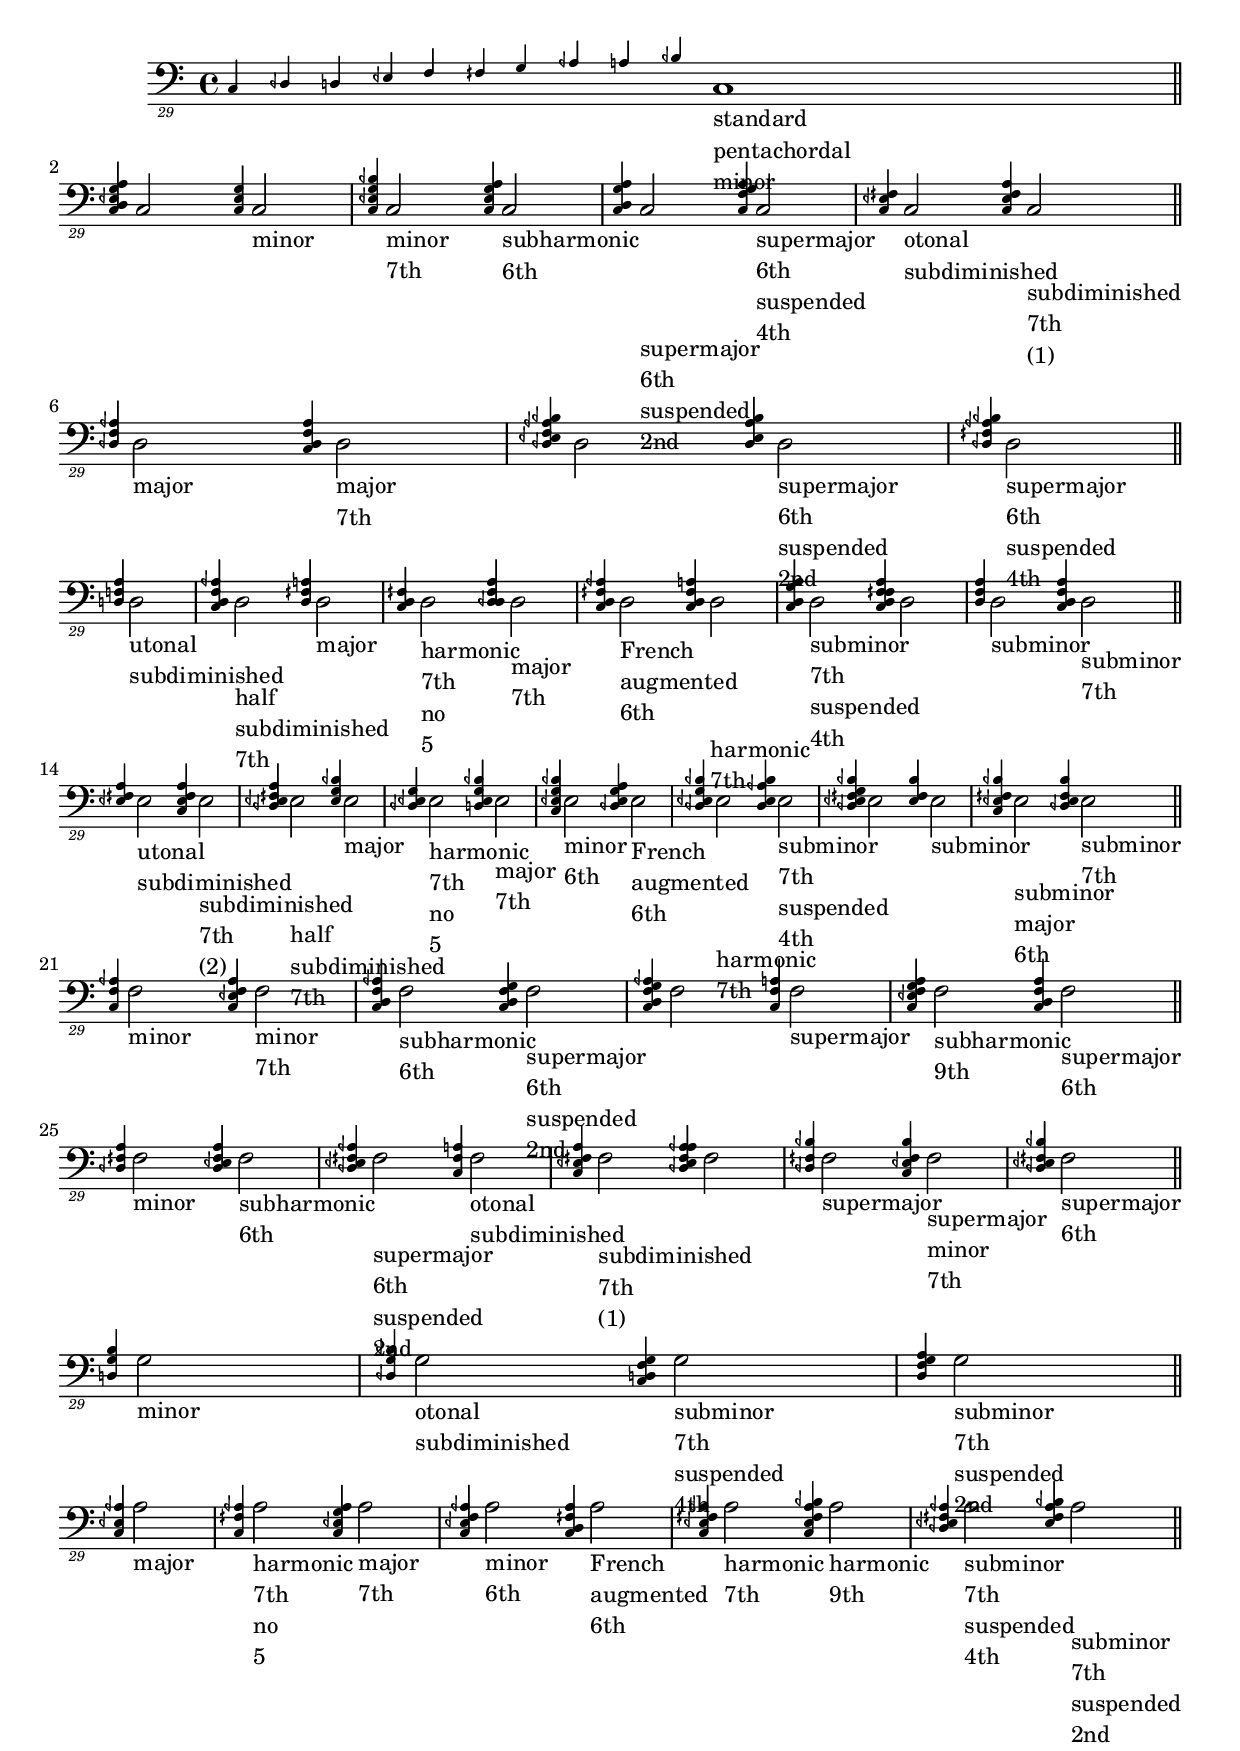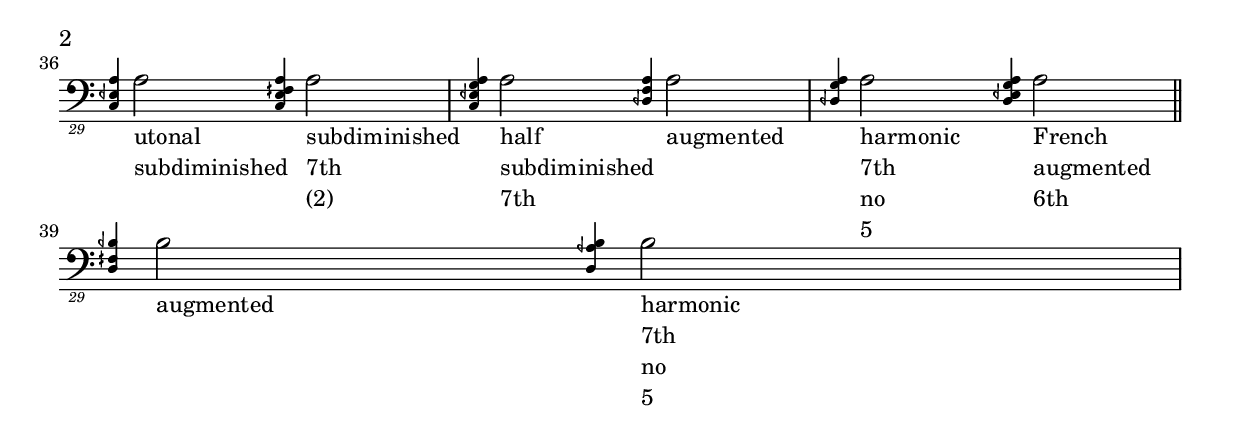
%%% created by Strasheela at 16:24, 23-6-2008

\version "2.10.0"

\layout {
    \context {
      \Score
      \override SpacingSpanner
                #'base-shortest-duration = #(ly:make-moment 1 32)
    }
  }
% \paper {
% }
% \layout {  
% }

% Define 22 ET pitches simply as 1/6 tone alterations...
#(define-public Comma 1/6)
#(define-public SharpMinusComma 1/3)
#(define-public Sharp 1/2)


% Define pitch names: C = c, C/ = cu (comma up), C#\ = cscd (c sharp, comma down),  C# = cs, C\ = ccd, Cb/ = cfcu, Cb = cf

etTwentytwoPitchNames = #`(
  (c . ,(ly:make-pitch -1 0 NATURAL))
  (d . ,(ly:make-pitch -1 1 NATURAL))
  (e . ,(ly:make-pitch -1 2 NATURAL))
  (f . ,(ly:make-pitch -1 3 NATURAL))
  (g . ,(ly:make-pitch -1 4 NATURAL))
  (a . ,(ly:make-pitch -1 5 NATURAL))
  (b . ,(ly:make-pitch -1 6 NATURAL))
  
  (ccu . ,(ly:make-pitch -1 0 Comma))
  (dcu . ,(ly:make-pitch -1 1 Comma))
  (ecu . ,(ly:make-pitch -1 2 Comma))
  (fcu . ,(ly:make-pitch -1 3 Comma))
  (gcu . ,(ly:make-pitch -1 4 Comma))
  (acu . ,(ly:make-pitch -1 5 Comma))
  (bcu . ,(ly:make-pitch -1 6 Comma))

  (cscd . ,(ly:make-pitch -1 0 SharpMinusComma))
  (dscd . ,(ly:make-pitch -1 1 SharpMinusComma))
  (escd . ,(ly:make-pitch -1 2 SharpMinusComma))
  (fscd . ,(ly:make-pitch -1 3 SharpMinusComma))
  (gscd . ,(ly:make-pitch -1 4 SharpMinusComma))
  (ascd . ,(ly:make-pitch -1 5 SharpMinusComma))
  (bscd . ,(ly:make-pitch -1 6 SharpMinusComma))

  (cs . ,(ly:make-pitch -1 0 Sharp))
  (ds . ,(ly:make-pitch -1 1 Sharp))
  (es . ,(ly:make-pitch -1 2 Sharp))
  (fs . ,(ly:make-pitch -1 3 Sharp))
  (gs . ,(ly:make-pitch -1 4 Sharp))
  (as . ,(ly:make-pitch -1 5 Sharp))
  (bs . ,(ly:make-pitch -1 6 Sharp))


  (ccd . ,(ly:make-pitch -1 0 (- Comma)))
  (dcd . ,(ly:make-pitch -1 1 (- Comma)))
  (ecd . ,(ly:make-pitch -1 2 (- Comma)))
  (fcd . ,(ly:make-pitch -1 3 (- Comma)))
  (gcd . ,(ly:make-pitch -1 4 (- Comma)))
  (acd . ,(ly:make-pitch -1 5 (- Comma)))
  (bcd . ,(ly:make-pitch -1 6 (- Comma)))
  
  (cfcu . ,(ly:make-pitch -1 0 (- SharpMinusComma)))
  (dfcu . ,(ly:make-pitch -1 1 (- SharpMinusComma)))
  (efcu . ,(ly:make-pitch -1 2 (- SharpMinusComma)))
  (ffcu . ,(ly:make-pitch -1 3 (- SharpMinusComma)))
  (gfcu . ,(ly:make-pitch -1 4 (- SharpMinusComma)))
  (afcu . ,(ly:make-pitch -1 5 (- SharpMinusComma)))
  (bfcu . ,(ly:make-pitch -1 6 (- SharpMinusComma)))

  (cf . ,(ly:make-pitch -1 0 (- Sharp)))
  (df . ,(ly:make-pitch -1 1 (- Sharp)))
  (ef . ,(ly:make-pitch -1 2 (- Sharp)))
  (ff . ,(ly:make-pitch -1 3 (- Sharp)))
  (gf . ,(ly:make-pitch -1 4 (- Sharp)))
  (af . ,(ly:make-pitch -1 5 (- Sharp)))
  (bf . ,(ly:make-pitch -1 6 (- Sharp)))

)

%% set pitch names.
pitchnames = \etTwentytwoPitchNames 
#(ly:parser-set-note-names parser etTwentytwoPitchNames)


% etTwentytwoGlyphs = #'((1 . "accidentals.doublesharp")
%        (1/2 . "accidentals.sharp")
%        (1/3 . "accidentals.sharp.slashslashslash.stem")
%        (1/6 . "accidentals.rightparen")
%        (0 . "accidentals.natural")
%        (-1/6 . "accidentals.leftparen")
%        (-1/3 . "accidentals.flat.slash")
%        (-1/2 . "accidentals.flat")
%        (-1 . "accidentals.flatflat")
%        )

% etTwentytwoGlyphs = #'((1 . "accidentals.doublesharp")
%        (1/2 . "accidentals.sharp")
%        (1/3 . "accidentals.sharp.slashslashslash.stem")
%        (1/6 . "arrowheads.open.11")
%        (0 . "accidentals.natural")
%        (-1/6 . "arrowheads.open.1M1")
%        (-1/3 . "accidentals.flat.slash")
%        (-1/2 . "accidentals.flat")
%        (-1 . "accidentals.flatflat")
%        )

etTwentytwoGlyphs = #'((1 . "accidentals.doublesharp")
       (1/2 . "accidentals.sharp")
       (1/3 . "accidentals.sharp.slashslash.stem")
       (1/6 . "arrowheads.open.01")
       (0 . "accidentals.natural")
       (-1/6 . "arrowheads.open.0M1")
       (-1/3 . "accidentals.mirroredflat")
       (-1/2 . "accidentals.flat")
       (-1 . "accidentals.flatflat")
       )

{ 
\override Score.Accidental #'glyph-name-alist =  \etTwentytwoGlyphs

\override Score.KeySignature #'glyph-name-alist = \etTwentytwoGlyphs

% test
% \relative { c4 ccu cscd cs d dcd dfcu df c }
% }



 \new Staff { \clef "bass_29"  
 {
  \grace {c,,,,4 dfcu,,,,4 d,,,,4 efcu,,,,4 f,,,,4 fscd,,,,4 g,,,,4 afcu,,,,4 a,,,,4 bfcu,,,,} c,,,,1_\markup{\column {standard pentachordal minor } } \bar "||" \break 
 {
  \grace <c,,,, d,,,, efcu,,,, g,,,, a,,,,>4 c,,,,2_\markup{\column { } } \grace <c,,,, efcu,,,, g,,,,>4 c,,,,2_\markup{\column {minor } } \grace <c,,,, efcu,,,, g,,,, bfcu,,,,>4 c,,,,2_\markup{\column {minor 7th } } \grace <c,,,, efcu,,,, g,,,, a,,,,>4 c,,,,2_\markup{\column {subharmonic 6th } } \grace <c,,,, d,,,, g,,,, a,,,,>4 c,,,,2_\markup{\column {supermajor 6th suspended 2nd } } \grace <c,,,, f,,,, g,,,, a,,,,>4 c,,,,2_\markup{\column {supermajor 6th suspended 4th } } \grace <c,,,, efcu,,,, fscd,,,,>4 c,,,,2_\markup{\column {otonal subdiminished } } \grace <c,,,, efcu,,,, fscd,,,, a,,,,>4 c,,,,2_\markup{\column {subdiminished 7th (1) } } 
} \bar "||" \break 
 {
  \grace <dfcu,,,, f,,,, afcu,,,,>4 dfcu,,,,2_\markup{\column {major } } \grace <dfcu,,,, f,,,, afcu,,,, c,,,,>4 dfcu,,,,2_\markup{\column {major 7th } } \grace <dfcu,,,, efcu,,,, f,,,, afcu,,,, bfcu,,,,>4 dfcu,,,,2_\markup{\column { } } \grace <dfcu,,,, efcu,,,, afcu,,,, bfcu,,,,>4 dfcu,,,,2_\markup{\column {supermajor 6th suspended 2nd } } \grace <dfcu,,,, fscd,,,, afcu,,,, bfcu,,,,>4 dfcu,,,,2_\markup{\column {supermajor 6th suspended 4th } } 
} \bar "||" \break 
 {
  \grace <d,,,, f,,,, afcu,,,,>4 d,,,,2_\markup{\column {utonal subdiminished } } \grace <d,,,, f,,,, afcu,,,, c,,,,>4 d,,,,2_\markup{\column {half subdiminished 7th } } \grace <d,,,, fscd,,,, a,,,,>4 d,,,,2_\markup{\column {major } } \grace <d,,,, fscd,,,, c,,,,>4 d,,,,2_\markup{\column {harmonic 7th no 5 } } \grace <d,,,, fscd,,,, a,,,, dfcu,,,,>4 d,,,,2_\markup{\column {major 7th } } \grace <d,,,, fscd,,,, afcu,,,, c,,,,>4 d,,,,2_\markup{\column {French augmented 6th } } \grace <d,,,, fscd,,,, a,,,, c,,,,>4 d,,,,2_\markup{\column {harmonic 7th } } \grace <d,,,, g,,,, a,,,, c,,,,>4 d,,,,2_\markup{\column {subminor 7th suspended 4th } } \grace <d,,,, f,,,, fscd,,,, a,,,, c,,,,>4 d,,,,2_\markup{\column { } } \grace <d,,,, f,,,, a,,,,>4 d,,,,2_\markup{\column {subminor } } \grace <d,,,, f,,,, a,,,, c,,,,>4 d,,,,2_\markup{\column {subminor 7th } } 
} \bar "||" \break 
 {
  \grace <efcu,,,, fscd,,,, a,,,,>4 efcu,,,,2_\markup{\column {utonal subdiminished } } \grace <efcu,,,, fscd,,,, a,,,, c,,,,>4 efcu,,,,2_\markup{\column {subdiminished 7th (2) } } \grace <efcu,,,, fscd,,,, a,,,, dfcu,,,,>4 efcu,,,,2_\markup{\column {half subdiminished 7th } } \grace <efcu,,,, g,,,, bfcu,,,,>4 efcu,,,,2_\markup{\column {major } } \grace <efcu,,,, g,,,, dfcu,,,,>4 efcu,,,,2_\markup{\column {harmonic 7th no 5 } } \grace <efcu,,,, g,,,, bfcu,,,, d,,,,>4 efcu,,,,2_\markup{\column {major 7th } } \grace <efcu,,,, g,,,, bfcu,,,, c,,,,>4 efcu,,,,2_\markup{\column {minor 6th } } \grace <efcu,,,, g,,,, a,,,, dfcu,,,,>4 efcu,,,,2_\markup{\column {French augmented 6th } } \grace <efcu,,,, g,,,, bfcu,,,, dfcu,,,,>4 efcu,,,,2_\markup{\column {harmonic 7th } } \grace <efcu,,,, afcu,,,, bfcu,,,, dfcu,,,,>4 efcu,,,,2_\markup{\column {subminor 7th suspended 4th } } \grace <efcu,,,, fscd,,,, g,,,, bfcu,,,, dfcu,,,,>4 efcu,,,,2_\markup{\column { } } \grace <efcu,,,, fscd,,,, bfcu,,,,>4 efcu,,,,2_\markup{\column {subminor } } \grace <efcu,,,, fscd,,,, bfcu,,,, c,,,,>4 efcu,,,,2_\markup{\column {subminor major 6th } } \grace <efcu,,,, fscd,,,, bfcu,,,, dfcu,,,,>4 efcu,,,,2_\markup{\column {subminor 7th } } 
} \bar "||" \break 
 {
  \grace <f,,,, afcu,,,, c,,,,>4 f,,,,2_\markup{\column {minor } } \grace <f,,,, afcu,,,, c,,,, efcu,,,,>4 f,,,,2_\markup{\column {minor 7th } } \grace <f,,,, afcu,,,, c,,,, d,,,,>4 f,,,,2_\markup{\column {subharmonic 6th } } \grace <f,,,, g,,,, c,,,, d,,,,>4 f,,,,2_\markup{\column {supermajor 6th suspended 2nd } } \grace <f,,,, g,,,, afcu,,,, c,,,, d,,,,>4 f,,,,2_\markup{\column { } } \grace <f,,,, a,,,, c,,,,>4 f,,,,2_\markup{\column {supermajor } } \grace <f,,,, g,,,, a,,,, c,,,, efcu,,,,>4 f,,,,2_\markup{\column {subharmonic 9th } } \grace <f,,,, a,,,, c,,,, d,,,,>4 f,,,,2_\markup{\column {supermajor 6th } } 
} \bar "||" \break 
 {
  \grace <fscd,,,, a,,,, dfcu,,,,>4 fscd,,,,2_\markup{\column {minor } } \grace <fscd,,,, a,,,, dfcu,,,, efcu,,,,>4 fscd,,,,2_\markup{\column {subharmonic 6th } } \grace <fscd,,,, afcu,,,, dfcu,,,, efcu,,,,>4 fscd,,,,2_\markup{\column {supermajor 6th suspended 2nd } } \grace <fscd,,,, a,,,, c,,,,>4 fscd,,,,2_\markup{\column {otonal subdiminished } } \grace <fscd,,,, a,,,, c,,,, efcu,,,,>4 fscd,,,,2_\markup{\column {subdiminished 7th (1) } } \grace <fscd,,,, afcu,,,, a,,,, dfcu,,,, efcu,,,,>4 fscd,,,,2_\markup{\column { } } \grace <fscd,,,, bfcu,,,, dfcu,,,,>4 fscd,,,,2_\markup{\column {supermajor } } \grace <fscd,,,, bfcu,,,, c,,,, efcu,,,,>4 fscd,,,,2_\markup{\column {supermajor minor 7th } } \grace <fscd,,,, bfcu,,,, dfcu,,,, efcu,,,,>4 fscd,,,,2_\markup{\column {supermajor 6th } } 
} \bar "||" \break 
 {
  \grace <g,,,, bfcu,,,, d,,,,>4 g,,,,2_\markup{\column {minor } } \grace <g,,,, bfcu,,,, dfcu,,,,>4 g,,,,2_\markup{\column {otonal subdiminished } } \grace <g,,,, c,,,, d,,,, f,,,,>4 g,,,,2_\markup{\column {subminor 7th suspended 4th } } \grace <g,,,, a,,,, d,,,, f,,,,>4 g,,,,2_\markup{\column {subminor 7th suspended 2nd } } 
} \bar "||" \break 
 {
  \grace <afcu,,,, c,,,, efcu,,,,>4 afcu,,,,2_\markup{\column {major } } \grace <afcu,,,, c,,,, fscd,,,,>4 afcu,,,,2_\markup{\column {harmonic 7th no 5 } } \grace <afcu,,,, c,,,, efcu,,,, g,,,,>4 afcu,,,,2_\markup{\column {major 7th } } \grace <afcu,,,, c,,,, efcu,,,, f,,,,>4 afcu,,,,2_\markup{\column {minor 6th } } \grace <afcu,,,, c,,,, d,,,, fscd,,,,>4 afcu,,,,2_\markup{\column {French augmented 6th } } \grace <afcu,,,, c,,,, efcu,,,, fscd,,,,>4 afcu,,,,2_\markup{\column {harmonic 7th } } \grace <afcu,,,, bfcu,,,, c,,,, efcu,,,, fscd,,,,>4 afcu,,,,2_\markup{\column {harmonic 9th } } \grace <afcu,,,, dfcu,,,, efcu,,,, fscd,,,,>4 afcu,,,,2_\markup{\column {subminor 7th suspended 4th } } \grace <afcu,,,, bfcu,,,, efcu,,,, fscd,,,,>4 afcu,,,,2_\markup{\column {subminor 7th suspended 2nd } } 
} \bar "||" \break 
 {
  \grace <a,,,, c,,,, efcu,,,,>4 a,,,,2_\markup{\column {utonal subdiminished } } \grace <a,,,, c,,,, efcu,,,, fscd,,,,>4 a,,,,2_\markup{\column {subdiminished 7th (2) } } \grace <a,,,, c,,,, efcu,,,, g,,,,>4 a,,,,2_\markup{\column {half subdiminished 7th } } \grace <a,,,, dfcu,,,, f,,,,>4 a,,,,2_\markup{\column {augmented } } \grace <a,,,, dfcu,,,, g,,,,>4 a,,,,2_\markup{\column {harmonic 7th no 5 } } \grace <a,,,, dfcu,,,, efcu,,,, g,,,,>4 a,,,,2_\markup{\column {French augmented 6th } } 
} \bar "||" \break 
 {
  \grace <bfcu,,,, d,,,, fscd,,,,>4 bfcu,,,,2_\markup{\column {augmented } } \grace <bfcu,,,, d,,,, afcu,,,,>4 bfcu,,,,2_\markup{\column {harmonic 7th no 5 } } 
} 
} }

}